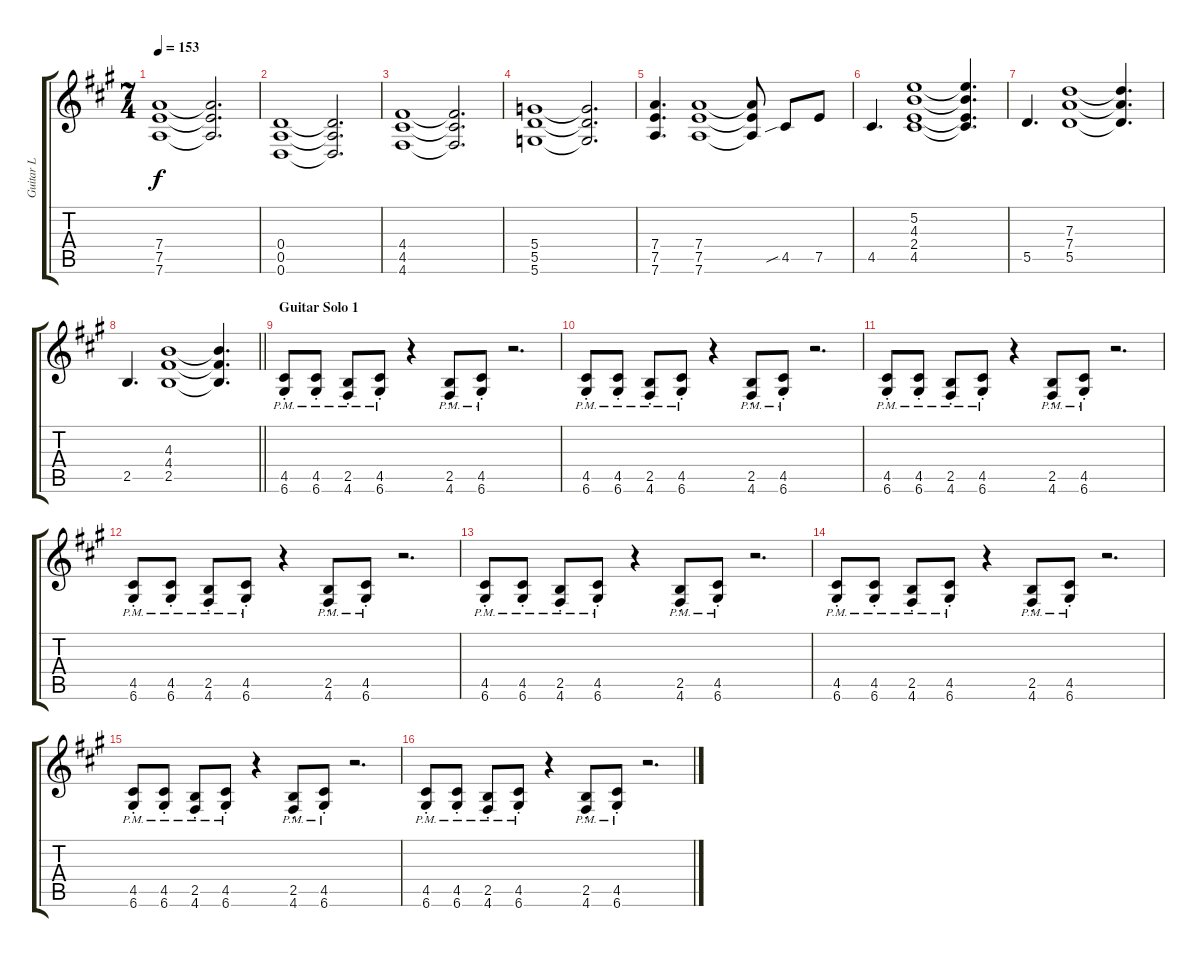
\track ("Guitar L" "Guitar L") {instrument distortionguitar}
\staff {score tabs}
\tuning (E4 B3 G3 D3 A2 D2) {hide}
\ts (7 4)
\tempo 153
\clef g2
\ks a
(7.4 7.5 7.6).1{dy f} (7.4{t} 7.5{t} 7.6{t}).2{d} |
(0.4 0.5 0.6).1 (0.4{t} 0.5{t} 0.6{t}).2{d} |
(4.4 4.5 4.6).1 (4.4{t} 4.5{t} 4.6{t}).2{d} |
(5.4 5.5 5.6).1 (5.4{t} 5.5{t} 5.6{t}).2{d} |
(7.4 7.5 7.6).4{d} (7.4 7.5 7.6).1 (7.4{t} 7.5{t} 7.6{t}).8 4.5{sib}.8 7.5.8 |
4.5.4{d} (5.2 4.3 2.4 4.5).1 (5.2{t} 4.3{t} 2.4{t} 4.5{t}).4{d} |
5.5.4{d} (7.3 7.4 5.5).1 (7.3{t} 7.4{t} 5.5{t}).4{d} |
\barLineRight lightlight
2.5.4{d} (4.3 4.4 2.5).1 (4.3{t} 4.4{t} 2.5{t}).4{d} |
\section ("" "Guitar Solo 1")
(4.5{pm st} 6.6{pm st}).8 (4.5{pm st} 6.6{pm st}).8 (2.5{pm st} 4.6{pm st}).8 (4.5{pm st} 6.6{pm st}).8 r.4 (2.5{pm st} 4.6{pm st}).8 (4.5{pm st} 6.6{pm st}).8 r.2{d} |
(4.5{pm st} 6.6{pm st}).8 (4.5{pm st} 6.6{pm st}).8 (2.5{pm st} 4.6{pm st}).8 (4.5{pm st} 6.6{pm st}).8 r.4 (2.5{pm st} 4.6{pm st}).8 (4.5{pm st} 6.6{pm st}).8 r.2{d} |
(4.5{pm st} 6.6{pm st}).8 (4.5{pm st} 6.6{pm st}).8 (2.5{pm st} 4.6{pm st}).8 (4.5{pm st} 6.6{pm st}).8 r.4 (2.5{pm st} 4.6{pm st}).8 (4.5{pm st} 6.6{pm st}).8 r.2{d} |
(4.5{pm st} 6.6{pm st}).8 (4.5{pm st} 6.6{pm st}).8 (2.5{pm st} 4.6{pm st}).8 (4.5{pm st} 6.6{pm st}).8 r.4 (2.5{pm st} 4.6{pm st}).8 (4.5{pm st} 6.6{pm st}).8 r.2{d} |
(4.5{pm st} 6.6{pm st}).8 (4.5{pm st} 6.6{pm st}).8 (2.5{pm st} 4.6{pm st}).8 (4.5{pm st} 6.6{pm st}).8 r.4 (2.5{pm st} 4.6{pm st}).8 (4.5{pm st} 6.6{pm st}).8 r.2{d} |
(4.5{pm st} 6.6{pm st}).8 (4.5{pm st} 6.6{pm st}).8 (2.5{pm st} 4.6{pm st}).8 (4.5{pm st} 6.6{pm st}).8 r.4 (2.5{pm st} 4.6{pm st}).8 (4.5{pm st} 6.6{pm st}).8 r.2{d} |
(4.5{pm st} 6.6{pm st}).8 (4.5{pm st} 6.6{pm st}).8 (2.5{pm st} 4.6{pm st}).8 (4.5{pm st} 6.6{pm st}).8 r.4 (2.5{pm st} 4.6{pm st}).8 (4.5{pm st} 6.6{pm st}).8 r.2{d} |
(4.5{pm st} 6.6{pm st}).8 (4.5{pm st} 6.6{pm st}).8 (2.5{pm st} 4.6{pm st}).8 (4.5{pm st} 6.6{pm st}).8 r.4 (2.5{pm st} 4.6{pm st}).8 (4.5{pm st} 6.6{pm st}).8 r.2{d}
